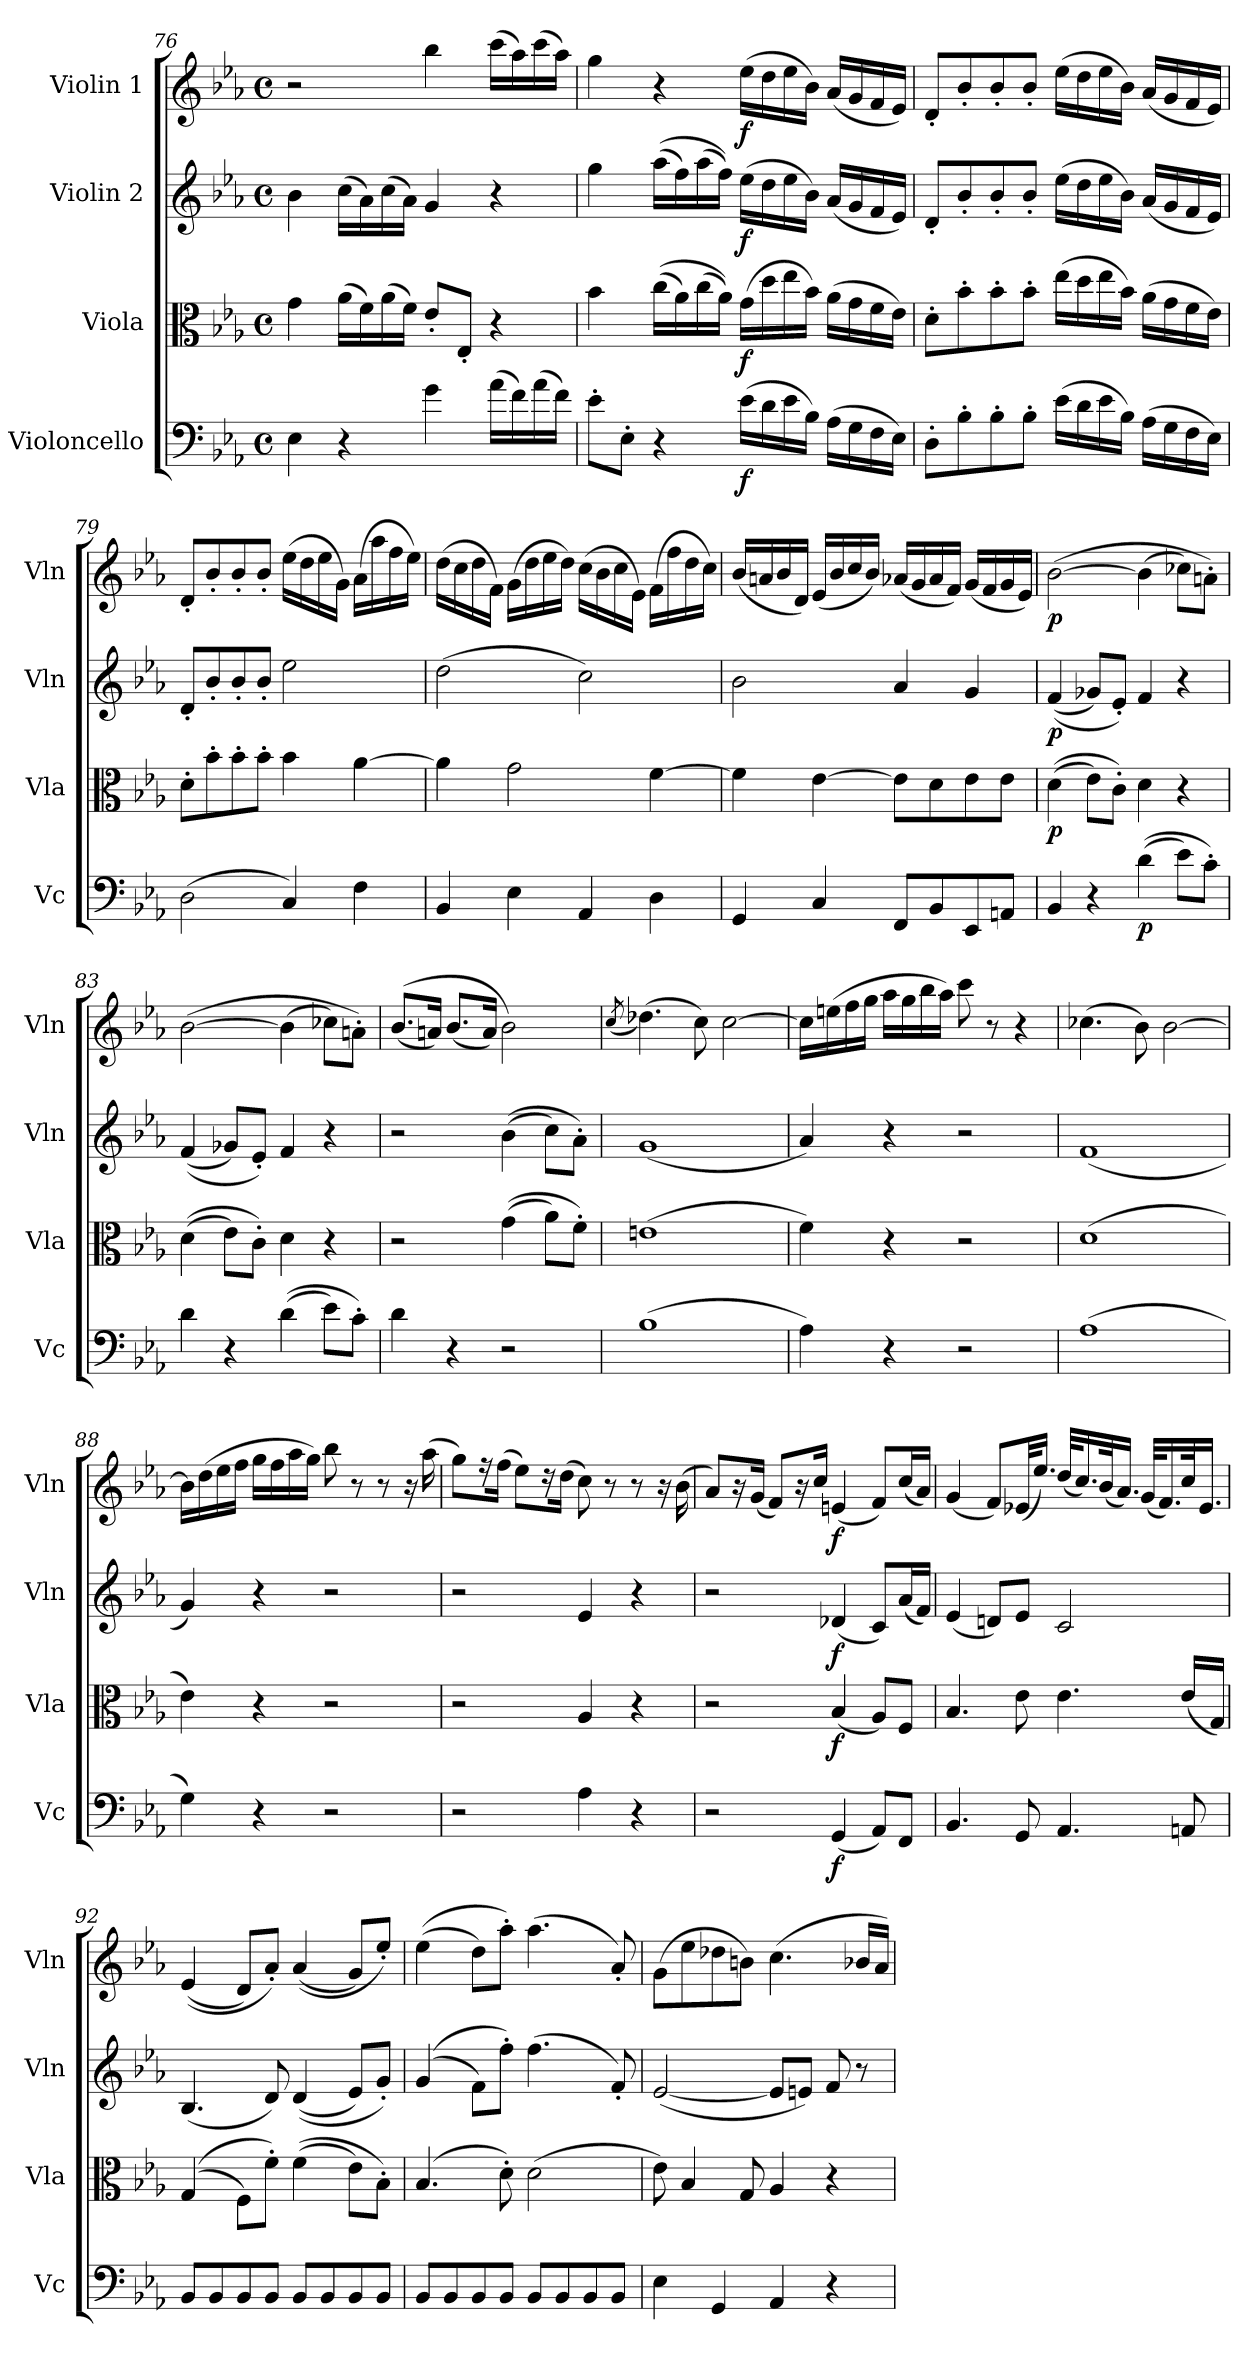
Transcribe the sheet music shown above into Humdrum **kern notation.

**kern	**dynam	**kern	**dynam	**kern	**dynam	**kern	**dynam
*part4	*part4	*part3	*part3	*part2	*part2	*part1	*part1
*staff4	*staff4	*staff3	*staff3	*staff2	*staff2	*staff1	*staff1
*I"Violoncello	*	*I"Viola	*	*I"Violin 2	*	*I"Violin 1	*
*I'Vc	*	*I'Vla	*	*I'Vln	*	*I'Vln	*
*clefF4	*	*clefC3	*	*clefG2	*	*clefG2	*
*k[b-e-a-]	*	*k[b-e-a-]	*	*k[b-e-a-]	*	*k[b-e-a-]	*
*M4/4	*	*M4/4	*	*M4/4	*	*M4/4	*
*met(c)	*	*met(c)	*	*met(c)	*	*met(c)	*
=76	=76	=76	=76	=76	=76	=76	=76
4E-\	.	4g\	.	4b-\	.	2r	.
4r	.	(>16a-\LL	.	(>16cc\LL	.	.	.
.	.	16f\)	.	16a-\)	.	.	.
.	.	(>16a-\	.	(>16cc\	.	.	.
.	.	16f\JJ)	.	16a-\JJ)	.	.	.
4g\	.	8e-'/L	.	4g/	.	4bb-\	.
.	.	8E-'/J	.	.	.	.	.
(>16a-\LL	.	4r	.	4r	.	(>16ccc\LL	.
16f\)	.	.	.	.	.	16aa-\)	.
(>16a-\	.	.	.	.	.	(>16ccc\	.
16f\JJ)	.	.	.	.	.	16aa-\JJ)	.
=77	=77	=77	=77	=77	=77	=77	=77
8e-'\L	.	4b-\	.	4gg\	.	4gg\	.
8E-'\J	.	.	.	.	.	.	.
4r	.	(>(>16cc\LL	.	(>(>16aa-\LL	.	4r	.
.	.	16a-\)	.	16ff\)	.	.	.
.	.	(>16cc\	.	(>16aa-\	.	.	.
.	.	16a-\JJ))	.	16ff\JJ))	.	.	.
!	!LO:DY:b	!	!LO:DY:b	!	!LO:DY:b	!	!LO:DY:b
(>16e-\LL	f	(>16g\LL	f	(>16ee-\LL	f	(>16ee-\LL	f
16d\	.	16dd\	.	16dd\	.	16dd\	.
16e-\	.	16ee-\	.	16ee-\	.	16ee-\	.
16B-\JJ)	.	16b-\JJ)	.	16b-\JJ)	.	16b-\JJ)	.
(>16A-\LL	.	(>16a-\LL	.	(<16a-/LL	.	(<16a-/LL	.
16G\	.	16g\	.	16g/	.	16g/	.
16F\	.	16f\	.	16f/	.	16f/	.
16E-\JJ)	.	16e-\JJ)	.	16e-/JJ)	.	16e-/JJ)	.
!!LO:LB:g=z
=78	=78	=78	=78	=78	=78	=78	=78
8D'\L	.	8d'\L	.	8d'/L	.	8d'/L	.
8B-'\	.	8b-'\	.	8b-'/	.	8b-'/	.
8B-'\	.	8b-'\	.	8b-'/	.	8b-'/	.
8B-'\J	.	8b-'\J	.	8b-'/J	.	8b-'/J	.
(>16e-\LL	.	(>16ee-\LL	.	(>16ee-\LL	.	(>16ee-\LL	.
16d\	.	16dd\	.	16dd\	.	16dd\	.
16e-\	.	16ee-\	.	16ee-\	.	16ee-\	.
16B-\JJ)	.	16b-\JJ)	.	16b-\JJ)	.	16b-\JJ)	.
(>16A-\LL	.	(>16a-\LL	.	(<16a-/LL	.	(<16a-/LL	.
16G\	.	16g\	.	16g/	.	16g/	.
16F\	.	16f\	.	16f/	.	16f/	.
16E-\JJ)	.	16e-\JJ)	.	16e-/JJ)	.	16e-/JJ)	.
=79	=79	=79	=79	=79	=79	=79	=79
(>2D\	.	8d'\L	.	8d'/L	.	8d'/L	.
.	.	8b-'\	.	8b-'/	.	8b-'/	.
.	.	8b-'\	.	8b-'/	.	8b-'/	.
.	.	8b-'\J	.	8b-'/J	.	8b-'/J	.
4C/)	.	4b-\	.	2ee-\	.	(>16ee-\LL	.
.	.	.	.	.	.	16dd\	.
.	.	.	.	.	.	16ee-\	.
.	.	.	.	.	.	16g\JJ)	.
4F\	.	[4a-\	.	.	.	(>16a-\LL	.
.	.	.	.	.	.	16aa-\	.
.	.	.	.	.	.	16ff\	.
.	.	.	.	.	.	16ee-\JJ)	.
=80	=80	=80	=80	=80	=80	=80	=80
4BB-/	.	4a-\]	.	(>2dd\	.	(>16dd\LL	.
.	.	.	.	.	.	16cc\	.
.	.	.	.	.	.	16dd\	.
.	.	.	.	.	.	16f\JJ)	.
4E-\	.	2g\	.	.	.	(>16g\LL	.
.	.	.	.	.	.	16dd\	.
.	.	.	.	.	.	16ee-\	.
.	.	.	.	.	.	16dd\JJ)	.
4AA-/	.	.	.	2cc\)	.	(>16cc\LL	.
.	.	.	.	.	.	16b-\	.
.	.	.	.	.	.	16cc\	.
.	.	.	.	.	.	16e-\JJ)	.
4D\	.	[4f\	.	.	.	(>16f\LL	.
.	.	.	.	.	.	16ff\	.
.	.	.	.	.	.	16dd\	.
.	.	.	.	.	.	16cc\JJ)	.
!!LO:LB:g=z
=81	=81	=81	=81	=81	=81	=81	=81
4GG/	.	4f\]	.	2b-\	.	(<16b-/LL	.
.	.	.	.	.	.	16an/	.
.	.	.	.	.	.	16b-/	.
.	.	.	.	.	.	16d/JJ)	.
4C/	.	[4e-\	.	.	.	(<16e-/LL	.
.	.	.	.	.	.	16b-/	.
.	.	.	.	.	.	16cc/	.
.	.	.	.	.	.	16b-/JJ)	.
8FF/L	.	8e-\L]	.	4a-/	.	(<16a-X/LL	.
.	.	.	.	.	.	16g/	.
8BB-/	.	8d\	.	.	.	16a-/	.
.	.	.	.	.	.	16f/JJ)	.
8EE-/	.	8e-\	.	4g/	.	(<16g/LL	.
.	.	.	.	.	.	16f/	.
8AAn/J	.	8e-\J	.	.	.	16g/	.
.	.	.	.	.	.	16e-/JJ)	.
=82	=82	=82	=82	=82	=82	=82	=82
!	!	!	!LO:DY:b	!	!LO:DY:b	!	!LO:DY:b
4BB-/	.	(>(>4d\	p	(<(<4f/	p	(>[2b-\	p
4r	.	8e-\L)	.	8g-X/L)	.	.	.
.	.	8c'\J)	.	8e-'/J)	.	.	.
!	!LO:DY:b	!	!	!	!	!	!
(>(>4d\	p	4d\	.	4f/	.	(>4b-\]	.
8e-\L)	.	4r	.	4r	.	8cc-X\L)	.
8c'\J)	.	.	.	.	.	8an'\J)	.
=83	=83	=83	=83	=83	=83	=83	=83
4d\	.	(>(>4d\	.	(<(<4f/	.	(>[2b-\	.
4r	.	8e-\L)	.	8g-X/L)	.	.	.
.	.	8c'\J)	.	8e-'/J)	.	.	.
(>(>4d\	.	4d\	.	4f/	.	(>4b-\]	.
8e-\L)	.	4r	.	4r	.	8cc-X\L)	.
8c'\J)	.	.	.	.	.	8an'\J)	.
=84	=84	=84	=84	=84	=84	=84	=84
4d\	.	2r	.	2r	.	(<(<8.b-/L	.
.	.	.	.	.	.	16an/Jk)	.
4r	.	.	.	.	.	(<8.b-/L	.
.	.	.	.	.	.	16a/Jk)	.
2r	.	(>(>4g\	.	(>(>4b-\	.	2b-\)	.
.	.	8a-\L)	.	8cc\L)	.	.	.
.	.	8f'\J)	.	8a-'\J)	.	.	.
!!LO:LB:g=z
=85	=85	=85	=85	=85	=85	=85	=85
.	.	.	.	.	.	(<8qcc/	.
(>1B-	.	(>1en	.	(<1g	.	(>4.dd-X\)	.
.	.	.	.	.	.	8cc\)	.
.	.	.	.	.	.	[2cc\	.
=86	=86	=86	=86	=86	=86	=86	=86
4A-\)	.	4f\)	.	4a-/)	.	16cc\LL]	.
.	.	.	.	.	.	(>16een\	.
.	.	.	.	.	.	16ff\	.
.	.	.	.	.	.	16gg\JJ	.
4r	.	4r	.	4r	.	16aa-\LL	.
.	.	.	.	.	.	16gg\	.
.	.	.	.	.	.	16bb-\	.
.	.	.	.	.	.	16aa-\JJ)	.
2r	.	2r	.	2r	.	8ccc\	.
.	.	.	.	.	.	8r	.
.	.	.	.	.	.	4r	.
=87	=87	=87	=87	=87	=87	=87	=87
(>1A-	.	(>1d	.	(<1f	.	(>4.cc-X\	.
.	.	.	.	.	.	8b-\)	.
.	.	.	.	.	.	[2b-\	.
=88	=88	=88	=88	=88	=88	=88	=88
4G\)	.	4e-\)	.	4g/)	.	16b-\LL]	.
.	.	.	.	.	.	(>16dd\	.
.	.	.	.	.	.	16ee-\	.
.	.	.	.	.	.	16ff\JJ	.
4r	.	4r	.	4r	.	16gg\LL	.
.	.	.	.	.	.	16ff\	.
.	.	.	.	.	.	16aa-\	.
.	.	.	.	.	.	16gg\JJ)	.
2r	.	2r	.	2r	.	8bb-\	.
.	.	.	.	.	.	8r	.
.	.	.	.	.	.	8r	.
.	.	.	.	.	.	16r	.
.	.	.	.	.	.	(>16aa-\	.
!!LO:LB:g=z
=89	=89	=89	=89	=89	=89	=89	=89
2r	.	2r	.	2r	.	8gg\L)	.
.	.	.	.	.	.	16rff	.
.	.	.	.	.	.	(>16ff\Jk	.
.	.	.	.	.	.	8ee-\L)	.
.	.	.	.	.	.	16rdd	.
.	.	.	.	.	.	(>16dd\Jk	.
4A-\	.	4A-/	.	4e-/	.	8cc\)	.
.	.	.	.	.	.	8r	.
4r	.	4r	.	4r	.	8r	.
.	.	.	.	.	.	16r	.
.	.	.	.	.	.	(>16b-\	.
=90	=90	=90	=90	=90	=90	=90	=90
2r	.	2r	.	2r	.	8a-/L)	.
.	.	.	.	.	.	16r	.
.	.	.	.	.	.	(<16g/Jk	.
.	.	.	.	.	.	8f/L)	.
.	.	.	.	.	.	16r	.
.	.	.	.	.	.	16cc/Jk	.
!	!LO:DY:b	!	!LO:DY:b	!	!LO:DY:b	!	!LO:DY:b
(<4GG/	f	(<4B-/	f	(<4d-X/	f	(<4en/	f
8AA-/L)	.	8A-/L)	.	8c/L)	.	8f/L)	.
8FF/J	.	8F/J	.	(<16a-/L	.	(<16cc/L	.
.	.	.	.	16f/JJ)	.	16a-/JJ)	.
=91	=91	=91	=91	=91	=91	=91	=91
4.BB-/	.	4.B-/	.	(<4e-/	.	(<4g/	.
.	.	.	.	8dn/L)	.	8f/L)	.
8GG/	.	8e-\	.	8e-/J	.	(<32e-X/KL	.
.	.	.	.	.	.	16.ee-/JJ)	.
4.AA-/	.	4.e-\	.	2c/	.	(<32dd/KLL	.
.	.	.	.	.	.	16.cc/)	.
.	.	.	.	.	.	(<32b-/K	.
.	.	.	.	.	.	16.a-/JJ)	.
.	.	.	.	.	.	(<32g/KLL	.
.	.	.	.	.	.	16.f/)	.
8AAn/	.	(<16e-/LL	.	.	.	32cc/K	.
.	.	.	.	.	.	16.e-/JJ	.
.	.	16G/JJ)	.	.	.	.	.
!!LO:PB:g=z
=92	=92	=92	=92	=92	=92	=92	=92
8BB-/L	.	(>(>4G/	.	(<4.B-/	.	(<(<4e-/	.
8BB-/	.	.	.	.	.	.	.
8BB-/	.	8F\L)	.	.	.	8d/L)	.
8BB-/J	.	8f'\J)	.	8d/)	.	8a-'/J)	.
8BB-/L	.	(>(>4f\	.	(<(<4d/	.	(<(<4a-/	.
8BB-/	.	.	.	.	.	.	.
8BB-/	.	8e-\L)	.	8e-/L)	.	8g/L)	.
8BB-/J	.	8B-'\J)	.	8g'/J)	.	8ee-'/J)	.
=93	=93	=93	=93	=93	=93	=93	=93
8BB-/L	.	(>4.B-/	.	(>(>4g/	.	(>(>4ee-\	.
8BB-/	.	.	.	.	.	.	.
8BB-/	.	.	.	8f\L)	.	8dd\L)	.
8BB-/J	.	8d'\)	.	8ff'\J)	.	8aa-'\J)	.
8BB-/L	.	(>2d\	.	(>4.ff\	.	(>4.aa-\	.
8BB-/	.	.	.	.	.	.	.
8BB-/	.	.	.	.	.	.	.
8BB-/J	.	.	.	8f'/)	.	8a-'/)	.
=94	=94	=94	=94	=94	=94	=94	=94
4E-\	.	8e-\)	.	(<[2e-/	.	(>8g\L	.
.	.	4B-/	.	.	.	8ee-\	.
4GG/	.	.	.	.	.	8dd-X\	.
.	.	8G/	.	.	.	8bn\J)	.
4AA-/	.	4A-/	.	8e-/L]	.	(>4.cc\	.
.	.	.	.	8en/J)	.	.	.
4r	.	4r	.	8f/	.	.	.
.	.	.	.	8r	.	16b-X/LL	.
.	.	.	.	.	.	16a-/JJ)	.
=	=	=	=	=	=	=	=
*-	*-	*-	*-	*-	*-	*-	*-
